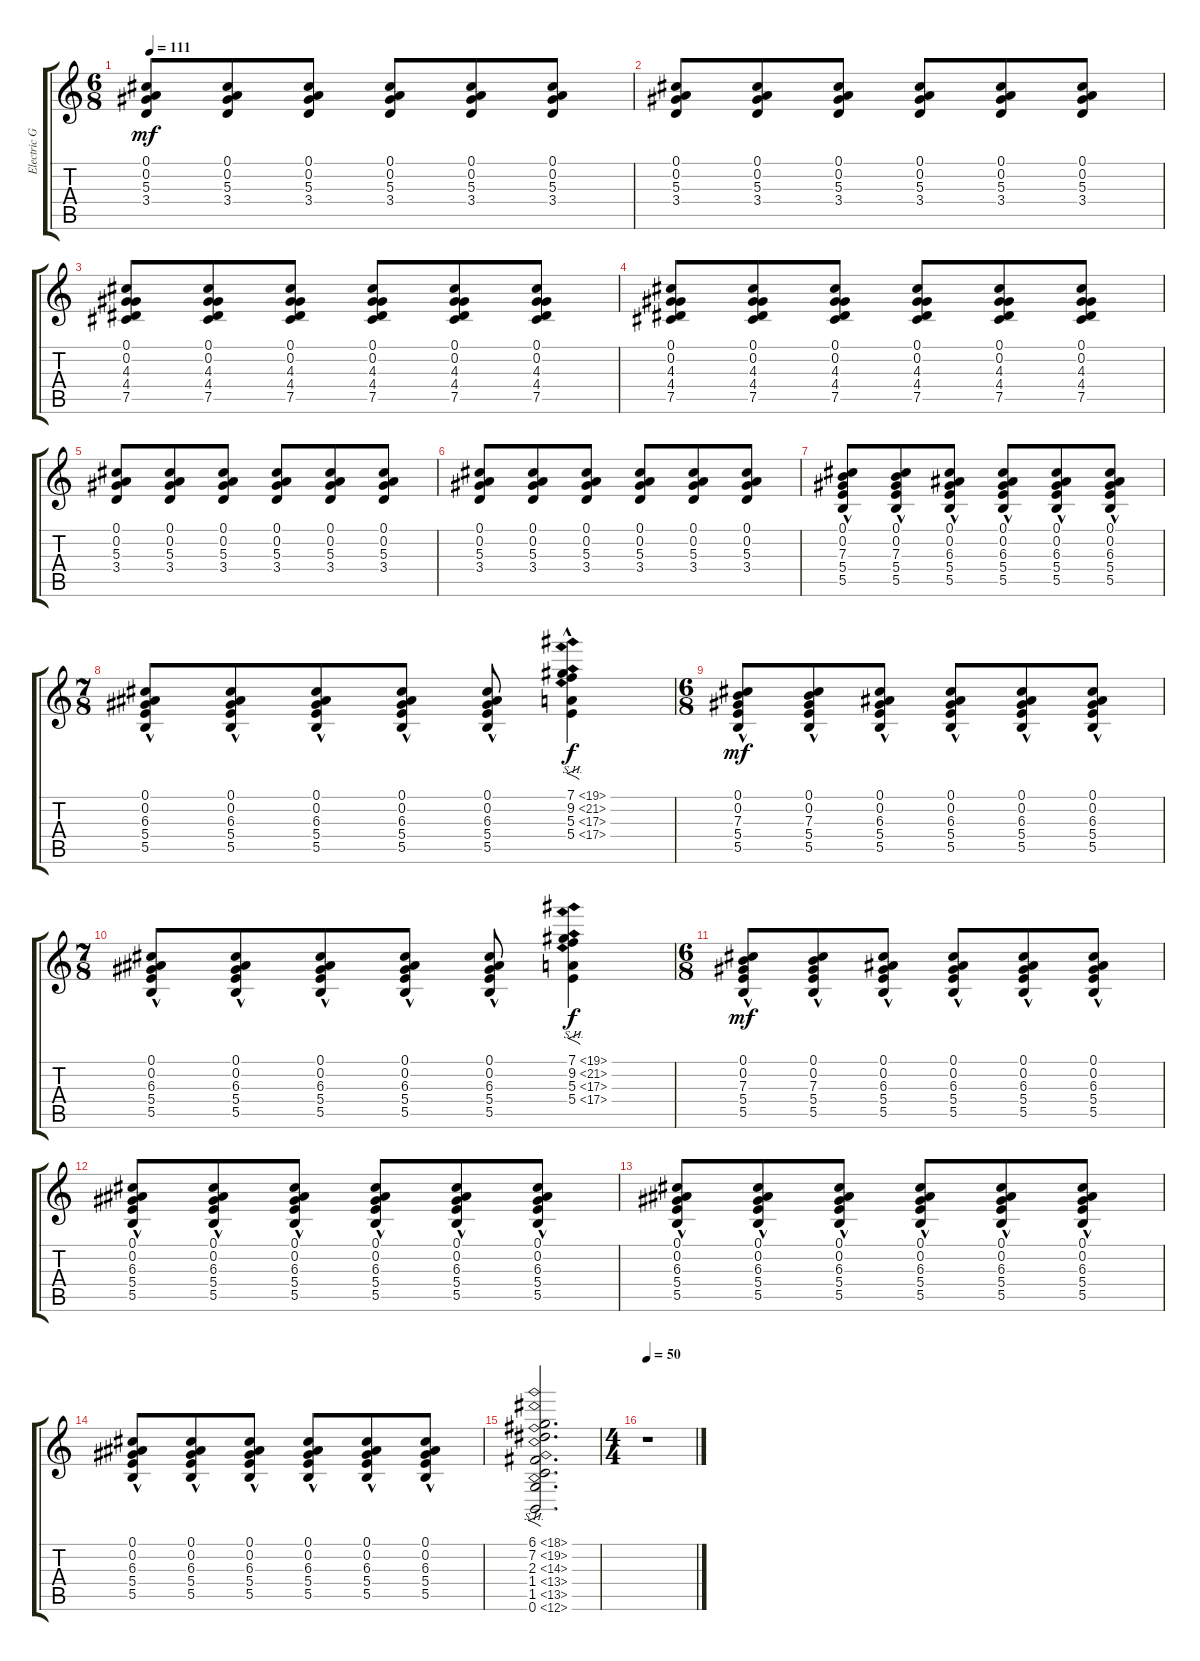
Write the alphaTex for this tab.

\track ("Electric Guitar" "Electric G") {instrument overdrivenguitar}
\staff {score tabs}
\tuning (Db4 Ab3 E3 B2 Gb2 B1) {hide}
\ts (6 8)
\tempo 111
\clef g2
\ks c
(0.1 0.2 5.3 3.4).8{dy mf} (0.1 0.2 5.3 3.4).8 (0.1 0.2 5.3 3.4).8 (0.1 0.2 5.3 3.4).8 (0.1 0.2 5.3 3.4).8 (0.1 0.2 5.3 3.4).8 |
(0.1 0.2 5.3 3.4).8 (0.1 0.2 5.3 3.4).8 (0.1 0.2 5.3 3.4).8 (0.1 0.2 5.3 3.4).8 (0.1 0.2 5.3 3.4).8 (0.1 0.2 5.3 3.4).8 |
(0.1 0.2 4.3 4.4 7.5).8 (0.1 0.2 4.3 4.4 7.5).8 (0.1 0.2 4.3 4.4 7.5).8 (0.1 0.2 4.3 4.4 7.5).8 (0.1 0.2 4.3 4.4 7.5).8 (0.1 0.2 4.3 4.4 7.5).8 |
(0.1 0.2 4.3 4.4 7.5).8 (0.1 0.2 4.3 4.4 7.5).8 (0.1 0.2 4.3 4.4 7.5).8 (0.1 0.2 4.3 4.4 7.5).8 (0.1 0.2 4.3 4.4 7.5).8 (0.1 0.2 4.3 4.4 7.5).8 |
(0.1 0.2 5.3 3.4).8 (0.1 0.2 5.3 3.4).8 (0.1 0.2 5.3 3.4).8 (0.1 0.2 5.3 3.4).8 (0.1 0.2 5.3 3.4).8 (0.1 0.2 5.3 3.4).8 |
(0.1 0.2 5.3 3.4).8 (0.1 0.2 5.3 3.4).8 (0.1 0.2 5.3 3.4).8 (0.1 0.2 5.3 3.4).8 (0.1 0.2 5.3 3.4).8 (0.1 0.2 5.3 3.4).8 |
(0.1 0.2 7.3{hac} 5.4 5.5).8 (0.1 0.2 7.3{hac} 5.4 5.5).8 (0.1 0.2 6.3{hac} 5.4 5.5).8 (0.1 0.2 6.3{hac} 5.4 5.5).8 (0.1 0.2 6.3{hac} 5.4 5.5).8 (0.1 0.2 6.3{hac} 5.4 5.5).8 |
\ts (7 8)
(0.1 0.2 6.3{hac} 5.4 5.5).8 (0.1 0.2 6.3{hac} 5.4 5.5).8 (0.1 0.2 6.3{hac} 5.4 5.5).8 (0.1 0.2 6.3{hac} 5.4 5.5).8 (0.1 0.2 6.3{hac} 5.4 5.5).8 (7.1{sh 12 hac} 9.2{sh 12 hac} 5.3{sh 12 hac} 5.4{sh 12 hac}).4{f dy f} |
\ts (6 8)
(0.1 0.2 7.3{hac} 5.4 5.5).8{dy mf} (0.1 0.2 7.3{hac} 5.4 5.5).8 (0.1 0.2 6.3{hac} 5.4 5.5).8 (0.1 0.2 6.3{hac} 5.4 5.5).8 (0.1 0.2 6.3{hac} 5.4 5.5).8 (0.1 0.2 6.3{hac} 5.4 5.5).8 |
\ts (7 8)
(0.1 0.2 6.3{hac} 5.4 5.5).8 (0.1 0.2 6.3{hac} 5.4 5.5).8 (0.1 0.2 6.3{hac} 5.4 5.5).8 (0.1 0.2 6.3{hac} 5.4 5.5).8 (0.1 0.2 6.3{hac} 5.4 5.5).8 (7.1{sh 12} 9.2{sh 12} 5.3{sh 12} 5.4{sh 12}).4{f dy f} |
\ts (6 8)
(0.1 0.2 7.3{hac} 5.4 5.5).8{dy mf} (0.1 0.2 7.3{hac} 5.4 5.5).8 (0.1 0.2 6.3{hac} 5.4 5.5).8 (0.1 0.2 6.3{hac} 5.4 5.5).8 (0.1 0.2 6.3{hac} 5.4 5.5).8 (0.1 0.2 6.3{hac} 5.4 5.5).8 |
(0.1 0.2 6.3{hac} 5.4 5.5).8 (0.1 0.2 6.3{hac} 5.4 5.5).8 (0.1 0.2 6.3{hac} 5.4 5.5).8 (0.1 0.2 6.3{hac} 5.4 5.5).8 (0.1 0.2 6.3{hac} 5.4 5.5).8 (0.1 0.2 6.3{hac} 5.4 5.5).8 |
(0.1 0.2 6.3{hac} 5.4 5.5).8 (0.1 0.2 6.3{hac} 5.4 5.5).8 (0.1 0.2 6.3{hac} 5.4 5.5).8 (0.1 0.2 6.3{hac} 5.4 5.5).8 (0.1 0.2 6.3{hac} 5.4 5.5).8 (0.1 0.2 6.3{hac} 5.4 5.5).8 |
(0.1 0.2 6.3{hac} 5.4 5.5).8 (0.1 0.2 6.3{hac} 5.4 5.5).8 (0.1 0.2 6.3{hac} 5.4 5.5).8 (0.1 0.2 6.3{hac} 5.4 5.5).8 (0.1 0.2 6.3{hac} 5.4 5.5).8 (0.1 0.2 6.3{hac} 5.4 5.5).8 |
(6.1{sh 12} 7.2{sh 12} 2.3{sh 12} 1.4{sh 12} 1.5{sh 12} 0.6{sh 12}).2{f d} |
\ts (4 4)
\tempo 50
r.1
